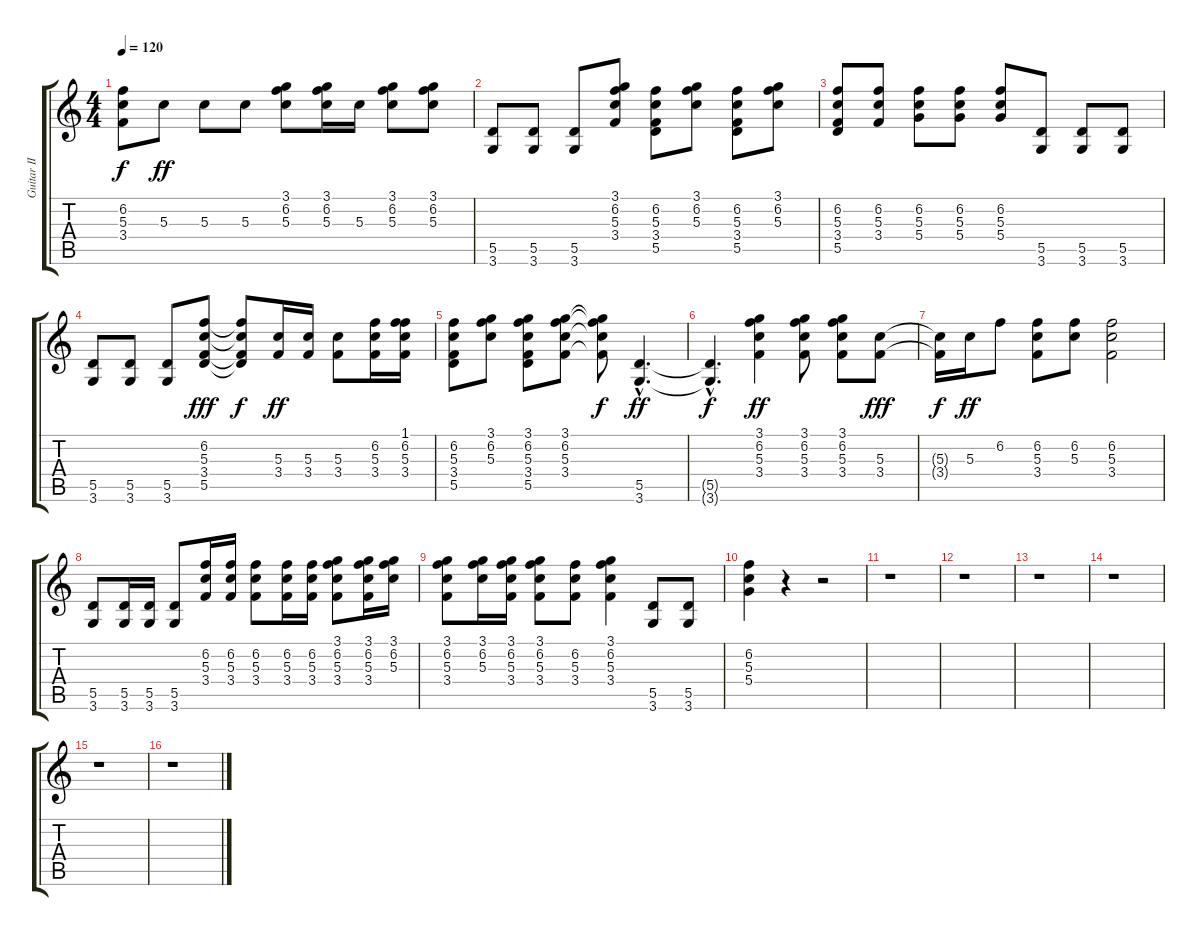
\track ("Guitar II" "Guitar II") {instrument acousticguitarsteel}
\staff {score tabs}
\tuning (E4 B3 G3 D3 A2 E2) {hide}
\ts (4 4)
\tempo 120
\clef g2
\ks c
(6.2{t} 5.3{t} 3.4{t}).8{dy f volume 9 instrument synthstrings2} 5.3.8{dy ff} 5.3.8 5.3.8 (3.1 6.2 5.3).8 (3.1 6.2 5.3).16 5.3.16 (3.1 6.2 5.3).8 (3.1 6.2 5.3).8 |
(5.5 3.6).8{volume 9 instrument synthstrings2} (5.5 3.6).8 (5.5 3.6).8 (3.1 6.2 5.3 3.4).8 (6.2 5.3 3.4 5.5).8 (3.1 6.2 5.3).8 (6.2 5.3 3.4 5.5).8 (3.1 6.2 5.3).8 |
(6.2 5.3 3.4 5.5).8{volume 9 instrument synthstrings2} (6.2 5.3 3.4).8 (6.2 5.3 5.4).8 (6.2 5.3 5.4).8 (6.2 5.3 5.4).8 (5.5 3.6).8 (5.5 3.6).8 (5.5 3.6).8 |
(5.5 3.6).8{volume 9 instrument synthstrings2} (5.5 3.6).8 (5.5 3.6).8 (6.2 5.3 3.4 5.5).8{dy fff} (6.2{t} 5.3{t} 3.4{t} 5.5{t}).8{dy f} (5.3 3.4).16{dy ff} (5.3 3.4).16 (5.3 3.4).8 (6.2 5.3 3.4).16 (1.1 6.2 5.3 3.4).16 |
(6.2 5.3 3.4 5.5).8{volume 9 instrument synthstrings2} (3.1 6.2 5.3).8 (3.1 6.2 5.3 3.4 5.5).8 (3.1 6.2 5.3 3.4).8 (3.1{t} 6.2{t} 5.3{t} 3.4{t}).8{dy f} (5.5{hac} 3.6{hac}).4{d dy ff} |
(5.5{hac t} 3.6{hac t}).4{d dy f volume 9 instrument synthstrings2} (3.1 6.2 5.3 3.4).4{dy ff} (3.1 6.2 5.3 3.4).8 (3.1 6.2 5.3 3.4).8 (5.3 3.4).8{dy fff} |
(5.3{t} 3.4{t}).16{dy f volume 9 instrument synthstrings2} 5.3.16{dy ff} 6.2.8 (6.2 5.3 3.4).8 (6.2 5.3).8 (6.2 5.3 3.4).2 |
(5.5 3.6).8{volume 9 instrument synthstrings2} (5.5 3.6).16 (5.5 3.6).16 (5.5 3.6).8 (6.2 5.3 3.4).16 (6.2 5.3 3.4).16 (6.2 5.3 3.4).8 (6.2 5.3 3.4).16 (6.2 5.3 3.4).16 (3.1 6.2 5.3 3.4).8 (3.1 6.2 5.3 3.4).16 (3.1 6.2 5.3).16 |
(3.1 6.2 5.3 3.4).8{volume 9 instrument synthstrings2} (3.1 6.2 5.3).16 (3.1 6.2 5.3 3.4).16 (3.1 6.2 5.3 3.4).8 (6.2 5.3 3.4).8 (3.1 6.2 5.3 3.4).4 (5.5 3.6).8 (5.5 3.6).8 |
(6.2 5.3 5.4).4 r.4 r.2 |
r.1 |
r.1 |
r.1 |
r.1 |
r.1 |
r.1
